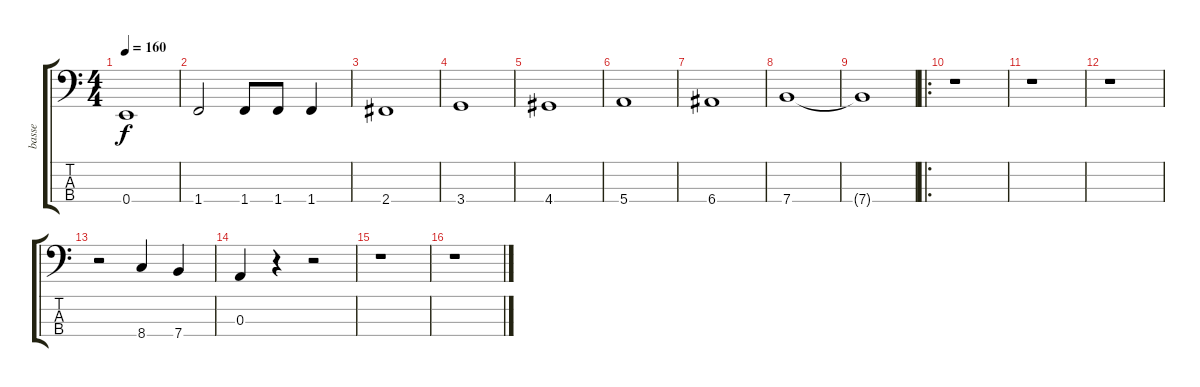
\track ("basse" "basse") {instrument acousticguitarnylon}
\staff {score tabs}
\tuning (G2 D2 A1 E1) {hide}
\ts (4 4)
\tempo 160
\clef f4
\ks c
0.4.1{dy f instrument acousticguitarnylon} |
1.4.2 1.4.8 1.4.8 1.4.4 |
2.4.1 |
3.4.1 |
4.4.1 |
5.4.1 |
6.4.1 |
7.4.1 |
7.4{t}.1 |
\ro
r.1 |
r.1 |
r.1 |
r.2 8.4.4 7.4.4 |
0.3.4 r.4 r.2 |
r.1 |
r.1
